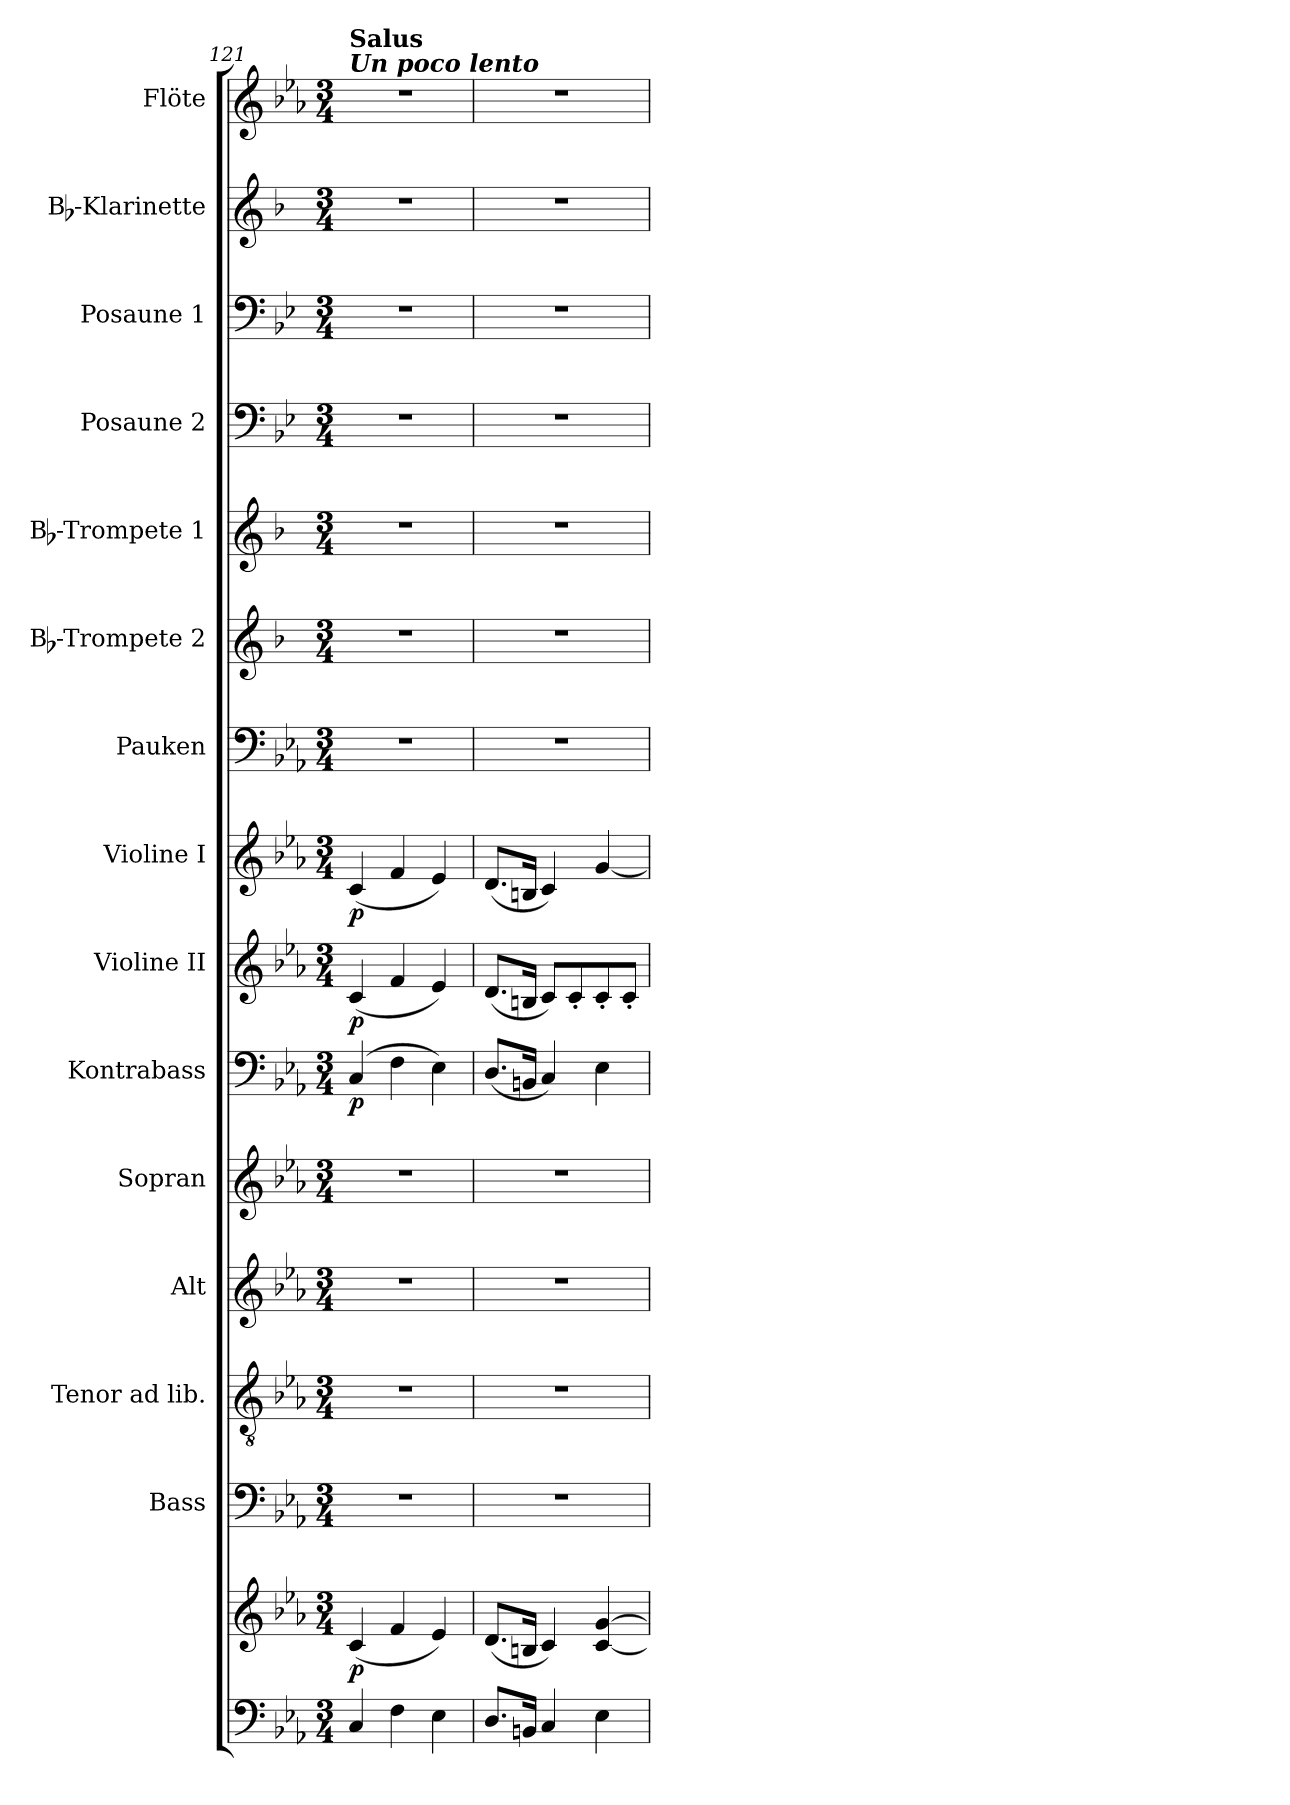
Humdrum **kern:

**kern	**kern	**dynam	**kern	**kern	**kern	**kern	**kern	**dynam	**kern	**dynam	**kern	**dynam	**kern	**kern	**kern	**kern	**kern	**kern	**kern
*part15	*part15	*part15	*part14	*part13	*part12	*part11	*part10	*part10	*part9	*part9	*part8	*part8	*part7	*part6	*part5	*part4	*part3	*part2	*part1
*staff16	*staff15	*staff15/16	*staff14	*staff13	*staff12	*staff11	*staff10	*staff10	*staff9	*staff9	*staff8	*staff8	*staff7	*staff6	*staff5	*staff4	*staff3	*staff2	*staff1
*	*	*	*I"Bass	*I"Tenor ad lib.	*I"Alt	*I"Sopran	*I"Kontrabass	*	*I"Violine II	*	*I"Violine I	*	*I"Pauken	*I"Bb-Trompete 2	*I"Bb-Trompete 1	*I"Posaune 2	*I"Posaune 1	*I"Bb-Klarinette	*I"Flöte
*	*	*	*I'B.	*I'T.	*I'A.	*I'S.	*I'Kb.	*	*I'Vl. II	*	*I'Vl. I	*	*I'Pk.	*I'Bb Trp. 2	*I'Bb Trp. 1	*I'Pos. 2	*I'Pos. 1	*I'Bb Kl.	*I'Fl.
!!LO:PB:g=z
*clefF4	*clefG2	*	*clefF4	*clefGv2	*clefG2	*clefG2	*clefF4	*	*clefG2	*	*clefG2	*	*clefF4	*clefG2	*clefG2	*clefF4	*clefF4	*clefG2	*clefG2
*	*	*	*	*	*	*	*ITrd7c12	*	*	*	*	*	*	*ITrd1c2	*ITrd1c2	*ITrd4c7	*ITrd4c7	*ITrd1c2	*
*k[b-e-a-]	*k[b-e-a-]	*	*k[b-e-a-]	*k[b-e-a-]	*k[b-e-a-]	*k[b-e-a-]	*k[b-e-a-]	*	*k[b-e-a-]	*	*k[b-e-a-]	*	*k[b-e-a-]	*k[b-e-a-]	*k[b-e-a-]	*k[b-e-a-]	*k[b-e-a-]	*k[b-e-a-]	*k[b-e-a-]
*E-:	*E-:	*	*E-:	*E-:	*E-:	*E-:	*E-:	*	*E-:	*	*E-:	*	*E-:	*E-:	*E-:	*E-:	*E-:	*E-:	*E-:
*M3/4	*M3/4	*	*M3/4	*M3/4	*M3/4	*M3/4	*M3/4	*	*M3/4	*	*M3/4	*	*M3/4	*M3/4	*M3/4	*M3/4	*M3/4	*M3/4	*M3/4
=121	=121	=121	=121	=121	=121	=121	=121	=121	=121	=121	=121	=121	=121	=121	=121	=121	=121	=121	=121
!	!	!	!	!	!	!	!	!	!	!	!	!	!	!	!	!	!	!	!LO:TX:a:Bi:t=Un poco lento
!	!	!	!	!	!	!	!	!	!	!	!	!	!	!	!	!	!	!	!LO:TX:a:B:t=Salus
!	!	!LO:DY:b	!	!	!	!	!	!LO:DY:b	!	!LO:DY:b	!	!LO:DY:b	!	!	!	!	!	!	!
4C/	(<4c/	p	2.r	2.r	2.r	2.r	(4CC/	p	(<4c/	p	(<4c/	p	2.r	2.r	2.r	2.r	2.r	2.r	2.r
4F\	4f/	.	.	.	.	.	4FF\	.	4f/	.	4f/	.	.	.	.	.	.	.	.
4E-\	4e-/)	.	.	.	.	.	4EE-\)	.	4e-/)	.	4e-/)	.	.	.	.	.	.	.	.
=122	=122	=122	=122	=122	=122	=122	=122	=122	=122	=122	=122	=122	=122	=122	=122	=122	=122	=122	=122
8.D/L	(<8.d/L	.	2.r	2.r	2.r	2.r	(<8.DD/L	.	(<8.d/L	.	(<8.d/L	.	2.r	2.r	2.r	2.r	2.r	2.r	2.r
16BBn/Jk	16Bn/Jk	.	.	.	.	.	16BBBn/Jk	.	16Bn/Jk	.	16Bn/Jk	.	.	.	.	.	.	.	.
4C/	4c/)	.	.	.	.	.	4CC/)	.	8c/L)	.	4c/)	.	.	.	.	.	.	.	.
.	.	.	.	.	.	.	.	.	8c'</	.	.	.	.	.	.	.	.	.	.
4E-\	[4c/ [4g/	.	.	.	.	.	4EE-\	.	8c'</	.	[4g/	.	.	.	.	.	.	.	.
.	.	.	.	.	.	.	.	.	8c'</J	.	.	.	.	.	.	.	.	.	.
=	=	=	=	=	=	=	=	=	=	=	=	=	=	=	=	=	=	=	=
*-	*-	*-	*-	*-	*-	*-	*-	*-	*-	*-	*-	*-	*-	*-	*-	*-	*-	*-	*-
